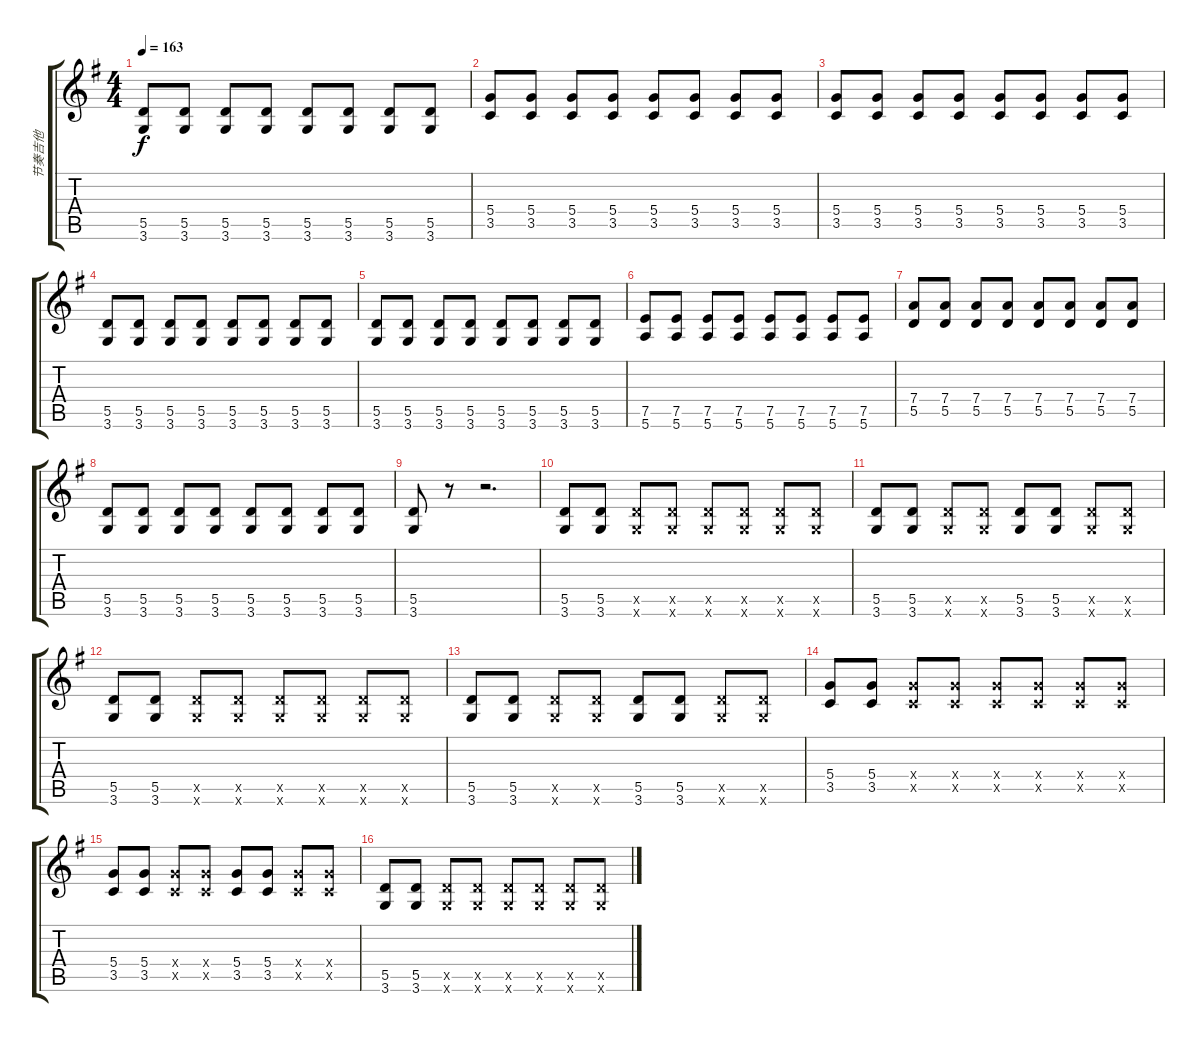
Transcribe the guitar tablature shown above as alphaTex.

\track ("节奏吉他" "节奏吉他") {instrument distortionguitar}
\staff {score tabs}
\tuning (E4 B3 G3 D3 A2 E2) {hide}
\ts (4 4)
\tempo 163
\clef g2
\ks g
(5.5 3.6).8{dy f} (5.5 3.6).8 (5.5 3.6).8 (5.5 3.6).8 (5.5 3.6).8 (5.5 3.6).8 (5.5 3.6).8 (5.5 3.6).8 |
(5.4 3.5).8 (5.4 3.5).8 (5.4 3.5).8 (5.4 3.5).8 (5.4 3.5).8 (5.4 3.5).8 (5.4 3.5).8 (5.4 3.5).8 |
(5.4 3.5).8 (5.4 3.5).8 (5.4 3.5).8 (5.4 3.5).8 (5.4 3.5).8 (5.4 3.5).8 (5.4 3.5).8 (5.4 3.5).8 |
(5.5 3.6).8 (5.5 3.6).8 (5.5 3.6).8 (5.5 3.6).8 (5.5 3.6).8 (5.5 3.6).8 (5.5 3.6).8 (5.5 3.6).8 |
(5.5 3.6).8 (5.5 3.6).8 (5.5 3.6).8 (5.5 3.6).8 (5.5 3.6).8 (5.5 3.6).8 (5.5 3.6).8 (5.5 3.6).8 |
(7.5 5.6).8 (7.5 5.6).8 (7.5 5.6).8 (7.5 5.6).8 (7.5 5.6).8 (7.5 5.6).8 (7.5 5.6).8 (7.5 5.6).8 |
(7.4 5.5).8 (7.4 5.5).8 (7.4 5.5).8 (7.4 5.5).8 (7.4 5.5).8 (7.4 5.5).8 (7.4 5.5).8 (7.4 5.5).8 |
(5.5 3.6).8 (5.5 3.6).8 (5.5 3.6).8 (5.5 3.6).8 (5.5 3.6).8 (5.5 3.6).8 (5.5 3.6).8 (5.5 3.6).8 |
(5.5 3.6).8 r.8 r.2{d} |
(5.5 3.6).8 (5.5 3.6).8 (5.5{x} 3.6{x}).8 (5.5{x} 3.6{x}).8 (5.5{x} 3.6{x}).8 (5.5{x} 3.6{x}).8 (5.5{x} 3.6{x}).8 (5.5{x} 3.6{x}).8 |
(5.5 3.6).8 (5.5 3.6).8 (5.5{x} 3.6{x}).8 (5.5{x} 3.6{x}).8 (5.5 3.6).8 (5.5 3.6).8 (5.5{x} 3.6{x}).8 (5.5{x} 3.6{x}).8 |
(5.5 3.6).8 (5.5 3.6).8 (5.5{x} 3.6{x}).8 (5.5{x} 3.6{x}).8 (5.5{x} 3.6{x}).8 (5.5{x} 3.6{x}).8 (5.5{x} 3.6{x}).8 (5.5{x} 3.6{x}).8 |
(5.5 3.6).8 (5.5 3.6).8 (5.5{x} 3.6{x}).8 (5.5{x} 3.6{x}).8 (5.5 3.6).8 (5.5 3.6).8 (5.5{x} 3.6{x}).8 (5.5{x} 3.6{x}).8 |
(5.4 3.5).8 (5.4 3.5).8 (5.4{x} 3.5{x}).8 (5.4{x} 3.5{x}).8 (5.4{x} 3.5{x}).8 (5.4{x} 3.5{x}).8 (5.4{x} 3.5{x}).8 (5.4{x} 3.5{x}).8 |
(5.4 3.5).8 (5.4 3.5).8 (5.4{x} 3.5{x}).8 (5.4{x} 3.5{x}).8 (5.4 3.5).8 (5.4 3.5).8 (5.4{x} 3.5{x}).8 (5.4{x} 3.5{x}).8 |
(5.5 3.6).8 (5.5 3.6).8 (5.5{x} 3.6{x}).8 (5.5{x} 3.6{x}).8 (5.5{x} 3.6{x}).8 (5.5{x} 3.6{x}).8 (5.5{x} 3.6{x}).8 (5.5{x} 3.6{x}).8
